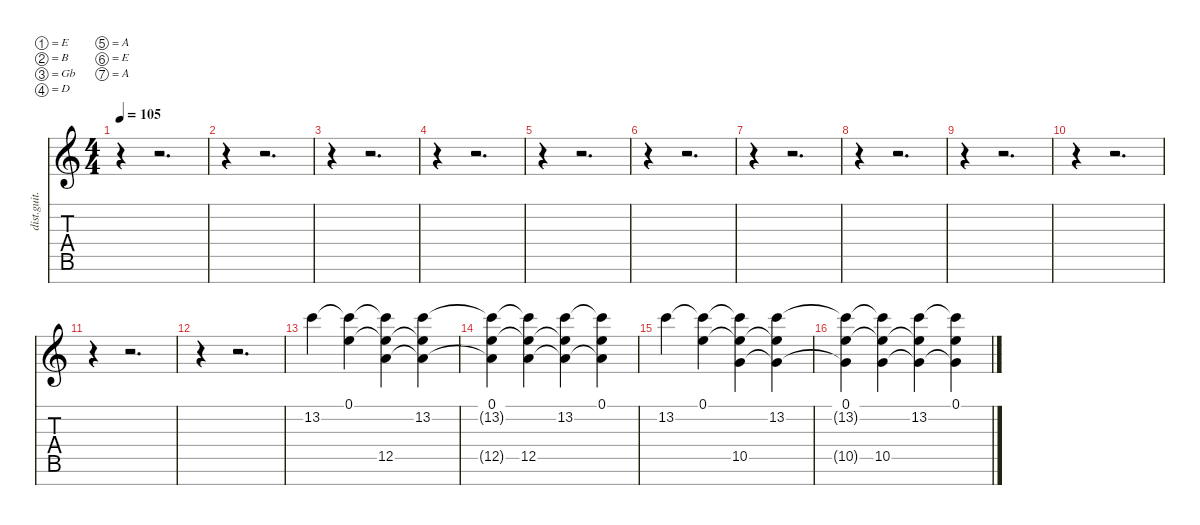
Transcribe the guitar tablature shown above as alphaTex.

\defaultSystemsLayout 4
\hideDynamics
\bracketExtendMode nobrackets
\track ("Clean Guitar 2" "dist.guit.") {instrument distortionguitar}
\staff {score tabs}
\tuning (E4 B3 Gb3 D3 A2 E2 A1)
\ts (4 4)
\tempo 105
\clef g2
\ks c
r.4{dy mf} r.2{d} |
r.4 r.2{d} |
r.4 r.2{d} |
r.4 r.2{d} |
r.4 r.2{d} |
r.4 r.2{d} |
r.4 r.2{d} |
r.4 r.2{d} |
r.4 r.2{d} |
r.4 r.2{d} |
r.4 r.2{d} |
r.4 r.2{d} |
13.2.4 (0.1 13.2{t}).4 (0.1{t} 13.2{t} 12.5).4 (0.1{t} 13.2 12.5{t}).4 |
(0.1 13.2{t} 12.5{t}).4 (0.1{t} 13.2{t} 12.5).4 (0.1{t} 13.2 12.5{t}).4 (0.1 13.2{t} 12.5{t}).4 |
13.2.4 (0.1 13.2{t}).4 (0.1{t} 13.2{t} 10.5).4 (0.1{t} 13.2 10.5{t}).4 |
(0.1 13.2{t} 10.5{t}).4 (0.1{t} 13.2{t} 10.5).4 (0.1{t} 13.2 10.5{t}).4 (0.1 13.2{t} 10.5{t}).4
